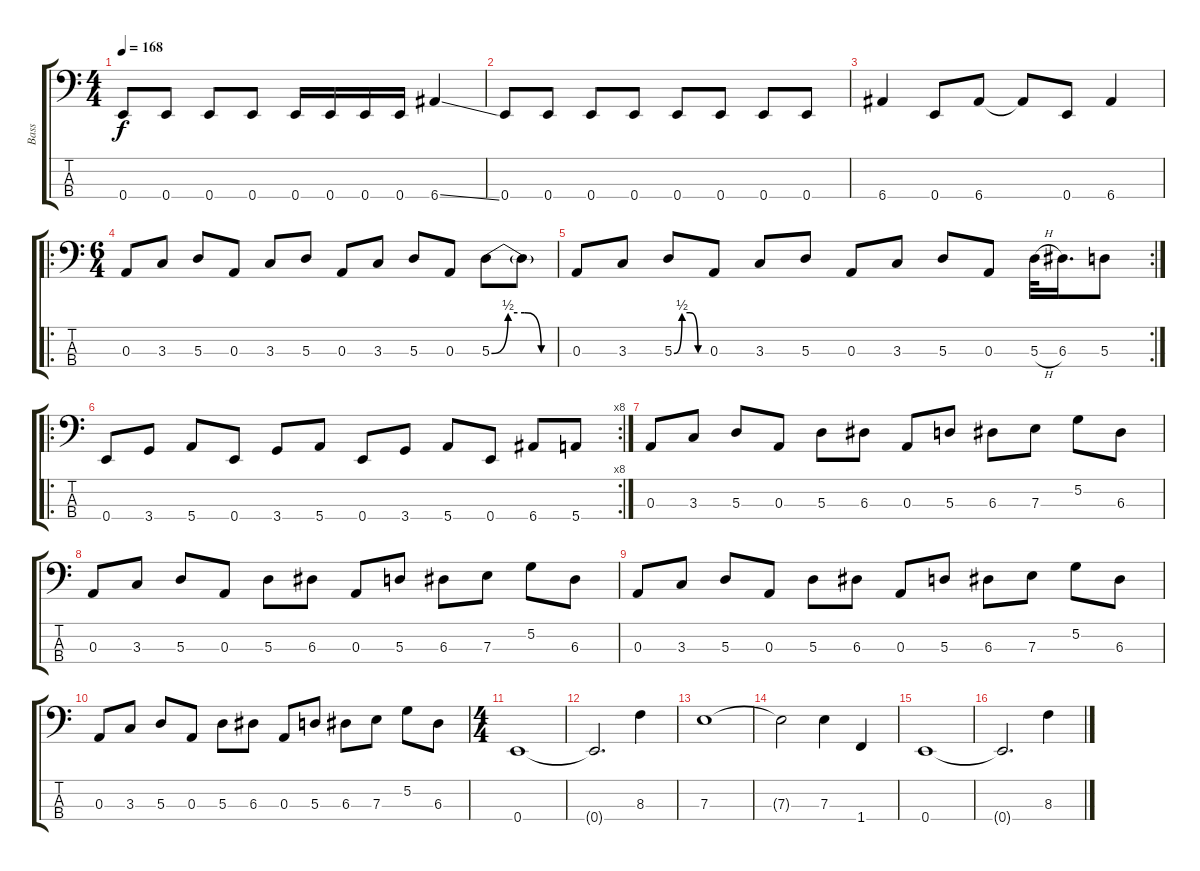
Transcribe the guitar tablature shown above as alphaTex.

\track ("Bass" "Bass") {instrument electricbassfinger}
\staff {score tabs}
\tuning (G2 D2 A1 E1) {hide}
\ts (4 4)
\tempo 168
\clef f4
\ks c
0.4.8{dy f} 0.4.8 0.4.8 0.4.8 0.4.16 0.4.16 0.4.16 0.4.16 6.4{ss}.4 |
0.4.8 0.4.8 0.4.8 0.4.8 0.4.8 0.4.8 0.4.8 0.4.8 |
6.4.4 0.4.8 6.4.8 6.4{t}.8 0.4.8 6.4.4 |
\ro
\ts (6 4)
0.3.8 3.3.8 5.3.8 0.3.8 3.3.8 5.3.8 0.3.8 3.3.8 5.3.8 0.3.8 5.3{be (custom 0 0 15 2 30 2 45 0 60 0)}.8 5.3{t}.8 |
\rc 2
0.3.8 3.3.8 5.3{be (custom 0 0 15 2 30 2 45 0 60 0)}.8 0.3.8 3.3.8 5.3.8 0.3.8 3.3.8 5.3.8 0.3.8 5.3{h}.32 6.3.16{d} 5.3.8 |
\ro
\rc 8
0.4.8 3.4.8 5.4.8 0.4.8 3.4.8 5.4.8 0.4.8 3.4.8 5.4.8 0.4.8 6.4.8 5.4.8 |
0.3.8 3.3.8 5.3.8 0.3.8 5.3.8 6.3.8 0.3.8 5.3.8 6.3.8 7.3.8 5.2.8 6.3.8 |
0.3.8 3.3.8 5.3.8 0.3.8 5.3.8 6.3.8 0.3.8 5.3.8 6.3.8 7.3.8 5.2.8 6.3.8 |
0.3.8 3.3.8 5.3.8 0.3.8 5.3.8 6.3.8 0.3.8 5.3.8 6.3.8 7.3.8 5.2.8 6.3.8 |
0.3.8 3.3.8 5.3.8 0.3.8 5.3.8 6.3.8 0.3.8 5.3.8 6.3.8 7.3.8 5.2.8 6.3.8 |
\ts (4 4)
0.4.1 |
0.4{t}.2{d} 8.3.4 |
7.3.1 |
7.3{t}.2 7.3.4 1.4.4 |
0.4.1 |
0.4{t}.2{d} 8.3.4
